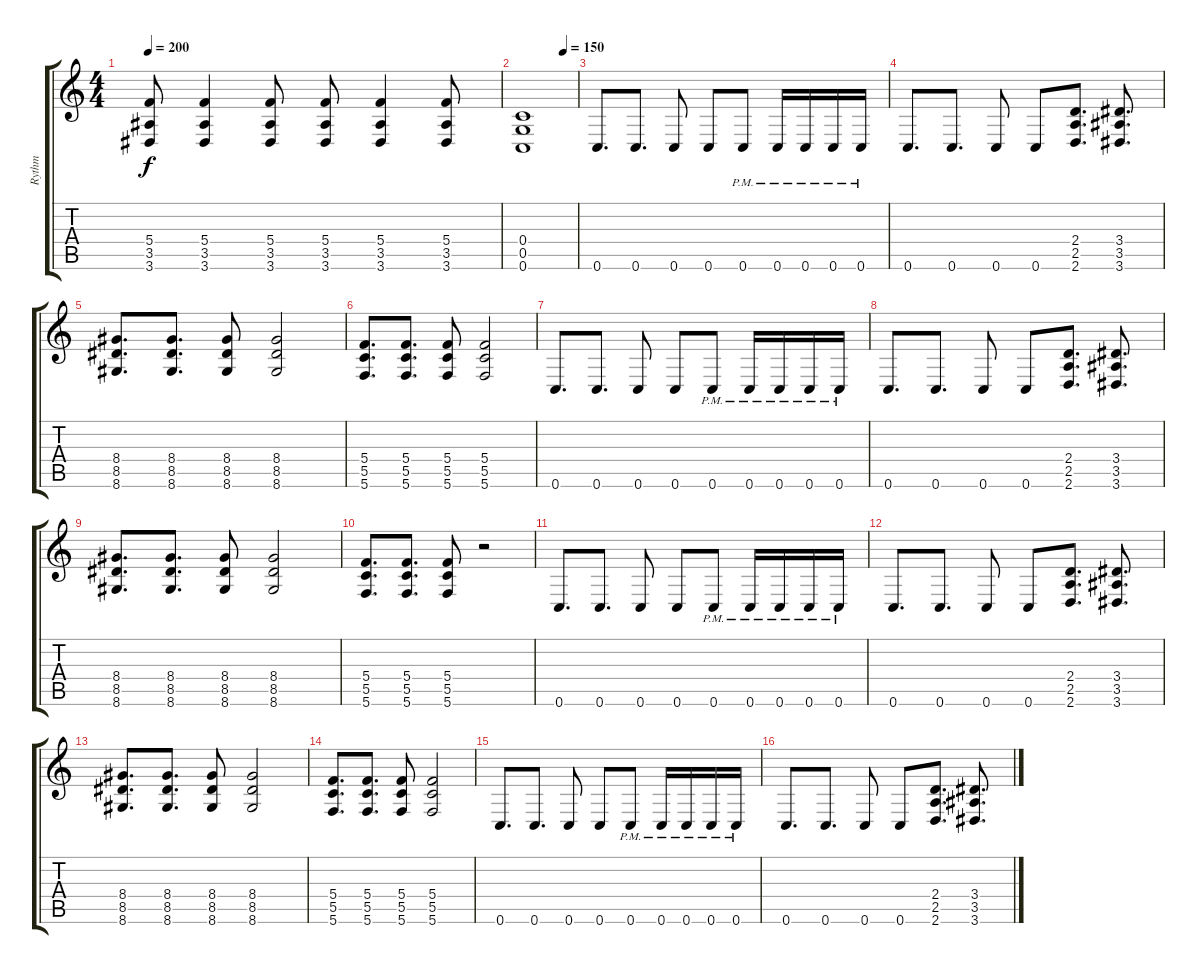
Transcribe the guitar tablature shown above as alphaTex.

\track ("Rythm" "Rythm") {instrument distortionguitar}
\staff {score tabs}
\tuning (D4 A3 F3 C3 G2 C2) {hide}
\ts (4 4)
\tempo 200
\clef g2
\ks c
(5.4 3.5 3.6).8{dy f} (5.4 3.5 3.6).4 (5.4 3.5 3.6).8 (5.4 3.5 3.6).8 (5.4 3.5 3.6).4 (5.4 3.5 3.6).8 |
\tempo (150 0.75)
(0.4 0.5 0.6).1 |
0.6.8{d} 0.6.8{d} 0.6.8 0.6.8 0.6{pm}.8 0.6{pm}.16 0.6{pm}.16 0.6{pm}.16 0.6{pm}.16 |
0.6.8{d} 0.6.8{d} 0.6.8 0.6.8 (2.4 2.5 2.6).8{d} (3.4 3.5 3.6).8{d} |
(8.4 8.5 8.6).8{d} (8.4 8.5 8.6).8{d} (8.4 8.5 8.6).8 (8.4 8.5 8.6).2 |
(5.4 5.5 5.6).8{d} (5.4 5.5 5.6).8{d} (5.4 5.5 5.6).8 (5.4 5.5 5.6).2 |
0.6.8{d} 0.6.8{d} 0.6.8 0.6.8 0.6{pm}.8 0.6{pm}.16 0.6{pm}.16 0.6{pm}.16 0.6{pm}.16 |
0.6.8{d} 0.6.8{d} 0.6.8 0.6.8 (2.4 2.5 2.6).8{d} (3.4 3.5 3.6).8{d} |
(8.4 8.5 8.6).8{d} (8.4 8.5 8.6).8{d} (8.4 8.5 8.6).8 (8.4 8.5 8.6).2 |
(5.4 5.5 5.6).8{d} (5.4 5.5 5.6).8{d} (5.4 5.5 5.6).8 r.2 |
0.6.8{d} 0.6.8{d} 0.6.8 0.6.8 0.6{pm}.8 0.6{pm}.16 0.6{pm}.16 0.6{pm}.16 0.6{pm}.16 |
0.6.8{d} 0.6.8{d} 0.6.8 0.6.8 (2.4 2.5 2.6).8{d} (3.4 3.5 3.6).8{d} |
(8.4 8.5 8.6).8{d} (8.4 8.5 8.6).8{d} (8.4 8.5 8.6).8 (8.4 8.5 8.6).2 |
(5.4 5.5 5.6).8{d} (5.4 5.5 5.6).8{d} (5.4 5.5 5.6).8 (5.4 5.5 5.6).2 |
0.6.8{d} 0.6.8{d} 0.6.8 0.6.8 0.6{pm}.8 0.6{pm}.16 0.6{pm}.16 0.6{pm}.16 0.6{pm}.16 |
0.6.8{d} 0.6.8{d} 0.6.8 0.6.8 (2.4 2.5 2.6).8{d} (3.4 3.5 3.6).8{d}
